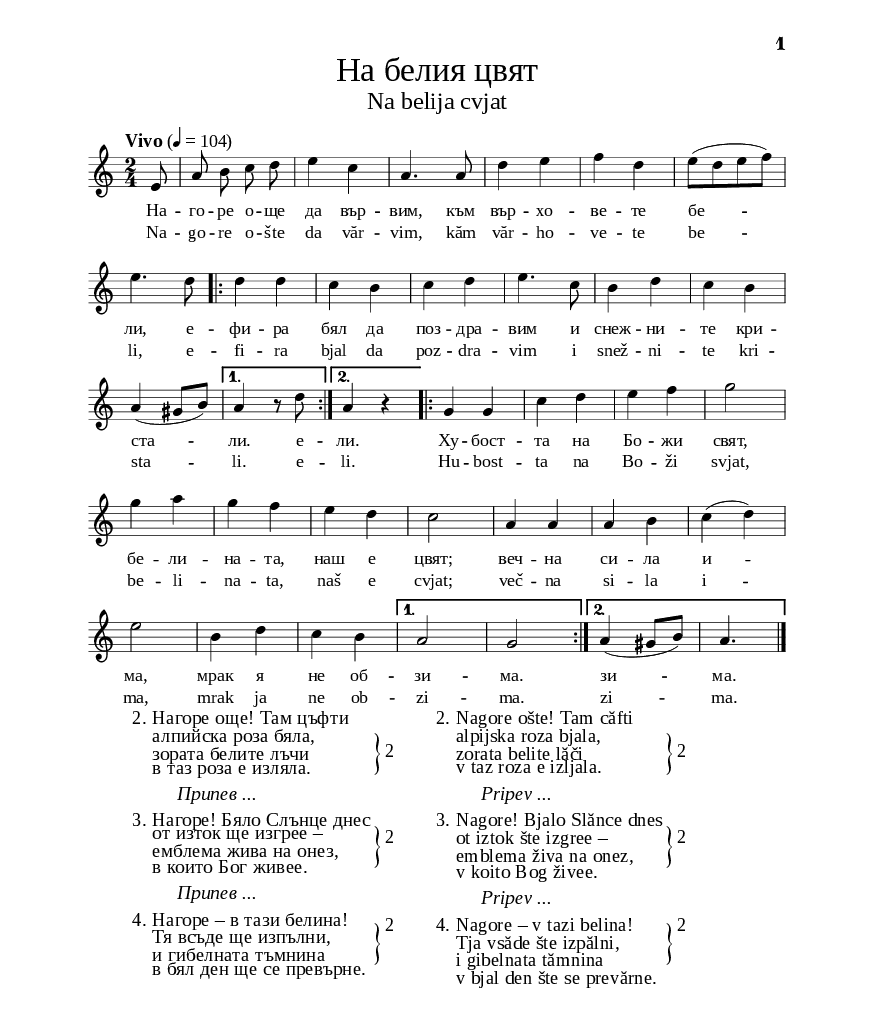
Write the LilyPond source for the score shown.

\version "2.24.2"

% include paper part and global functions
\include "include/globals.ily"

"rightBraces058" = \markup {
  \column {
    % repeat braces
    \translate #'(0 . -4.1 )
    \right-brace #20

    \translate #'(0 . -9.9 )
    \right-brace #20

    \translate #'(0 . -10.5 )
    \right-brace #20

  }
  \column {
    % repeat numbers
    \translate #'(0 . -4.5 )
    2
    \translate #'(0 . -11.8 )
    2

    \translate #'(0 . -12.2 )
    2

  }
}

"rightBraces059" = \markup {
  \column {
    % repeat braces
    \translate #'(0 . -8.3 )
    \right-brace #20


  }
  \column {
    % repeat numbers
    \translate #'(0 . -9.2 )
    2
  }
}

\bookpart {
  \label #'ref058
  \tocItem \markup "На белия цвят – Na belija cvjat"
  \include "include/bookpart-paper.ily"
  \score {
    \include "include/score-layout.ily"

    \new Voice \absolute {
      \clef treble
      \key a \minor
      \time 2/4
      \tempoFunc "Vivo" 4 "104"

      \autoBeamOff
      \partial 8

      e'8 | a'8  b'8 c''8 d''8 | e''4 c''4 | a'4. a'8 | d''4 e''4 | f''4 d''4 | e''8 ([ d''8 e''8 f''8 ]) | \break
      e''4. d''8 \repeat volta 2 {
        | d''4 d''4 |  c''4 b'4 |  c''4 d''4 |  e''4. c''8 |  b'4 d''4 | c''4 b'4 | \break
        a'4 ( gis'8 [b'8]) |
      } \alternative { { a'4 r8 d''8 } {  a'4 r4 } }
      \repeat volta 2 {
        | g'4 g'4 | c''4 d''4 | e''4 f''4 | g''2\break
        | g''4 a''4 |  g''4 f''4 |  e''4 d''4 |  c''2 | a'4 a'4 | a'4 b'4 | c''4 ( d''4 ) | \break
        e''2 | b'4 d''4| c''4 b'4 |
      } \alternative { { a'2 | g'2  }  {   a'4 (gis'8[b'8])  | a'4. \bar "|." \break } }
    }

    \addlyrics {
      На -- го -- ре о -- ще да вър -- вим, към вър -- хо -- ве -- те бе --
      ли, е -- фи -- ра бял да поз -- дра -- вим и снеж -- ни -- те кри --
      ста -- ли. е -- ли. Ху -- бост -- та на Бо -- жи свят,
      бе -- ли -- на -- та, наш е цвят;  веч -- на си -- ла и --
      ма, мрак я не об -- зи -- ма. зи -- ма.
    }

    \addlyrics {
      Na -- go -- re o -- šte da văr -- vim, kăm văr -- ho -- ve -- te be --
      li, e -- fi -- ra bjal da poz -- dra -- vim i snež -- ni -- te kri --
      sta -- li. e -- li. Hu -- bost -- ta na Bo -- ži svjat,
      be -- li -- na -- ta, naš e cvjat;  več -- na si -- la i --
      ma, mrak ja ne ob -- zi -- ma. zi -- ma.
    }
    \header {
      title = \titleFunc "На белия цвят" "Na belija cvjat"
    }

    \midi{}

  } % score


  \markup \fontsize #+1.7 {
    \hspace #6
    \override #'(baseline-skip . 1.8)
    \column {

      \line {   2. Нагоре още! Там цъфти }
      \line {   "   " алпийска роза бяла, }
      \line {   "   " зората белите лъчи }
      \line {   "   " в таз роза е изляла. }
      \line { " " }

      \line { "        " \italic {Припев ... } }
      \line { " " }


      \line {  3. Нагоре! Бяло Слънце днес }

      \line {   "   "от изток ще изгрее  – }

      \line {   "   "емблема жива на онез,}

      \line {   "   "в които Бог живее.}
      \line { " " }

      \line { "        " \italic {Припев ... } }
      \line { " " }
      \line {   4. Нагоре – в тази белина!}

      \line {   "   "Тя всъде ще изпълни,}

      \line {   "   "и гибелната тъмнина}

      \line {   "   "в бял ден ще се превърне.}


    }    \"rightBraces058"

    \hspace #5
    \override #'(baseline-skip . 1.8)
   \column {

      \line {   2. Nagore ošte! Tam căfti }
      \line {   "   " alpijska roza bjala, }
      \line {   "   " zorata belite lăči }
      \line {   "   " v taz roza e izljala. }
      \line { " " }

      \line { "        " \italic {Pripev ... } }
      \line { " " }


      \line {  3. Nagore! Bjalo Slănce dnes }

      \line {   "   "ot iztok šte izgree  – }

      \line {   "   "emblema živa na onez,}

      \line {   "   "v koito Bog živee.}
      \line { " " }

      \line { "        " \italic {Pripev ... } }
      \line { " " }
      \line {   4. Nagore – v tazi belina!}

      \line {   "   "Tja vsăde šte izpălni,}

      \line {   "   "i gibelnata tămnina}

      \line {   "   "v bjal den šte se prevărne.}


    }   \"rightBraces058" %column
  } % markup

  \pageBreak


  \markup \fontsize #+1.7 {
    \hspace #6
    \override #'(baseline-skip . 1.8)
    \column {




      \line { "        " \italic {Припев ... } }
      \line { " " }


      \line {   5. Земята ще разхубавим,}

      \line {   "   "на Рай ще я направим;}

      \line {   "   "Небето ще развеселим}

      \line {   "   "и Бога ще прославим.}
      \line { " " }
      \line { "        " \italic {Припев ... } }
    }      \"rightBraces059"

    \hspace #5
    \override #'(baseline-skip . 1.8)
    \column {




      \line { "        " \italic {Pripev ... } }
      \line { " " }


      \line {   5. Zemjata šte razhubavim,}

      \line {   "   "na Raj šte ja napravim;}

      \line {   "   "Nebeto šte razveselim}

      \line {   "   "i Boga šte proslavim.}
      \line { " " }
      \line { "        " \italic {Pripev ... } }
    }    \"rightBraces059"
  } % markup

  % include foreign translation(s) of the song
  \markup \empty-two
  \version "2.24.4"

\markup \fill-line { \fontsize #deTitleFontSize "An die weiße Farbe" }
\markup \null
\markup \null
\markup \abs-fontsize #10 {
   \hspace #25
  \override #`(baseline-skip . ,deCoupletBaselineSkip)

  \column {
    \line { 1. Hinauf, steigen wir immer weiter}

    \line { "   "zu den weißen Gipfeln,}

    \line { "   "grüßen wir den weißen Äther}

    \line { "   "und die Schneekristalle.}

     \vspace #0.5

    \line { "      " \italic { Refrain }:}
    \line { "      "Die Schönheit der göttlichen Welt,}

    \line { "      "das Weiße, unsere Farbe  –}

    \line { "      "hat ewige Kraft,}

    \line { "      "die Finsternis ergreift sie nicht.}
    \vspace #0.5
    \line { 2. Hinauf immer weiter! Dort blüht }

    \line { "   "die weiße Alpenrose,}

    \line { "   "die Morgenröte ergoss  }

    \line { "   "  die weiße Farbe in diese Rose. }

     \vspace #0.5

    \line { "      " \italic { Refrain } ... }

    \vspace #0.5

    \line { 3. Hinauf! Eine weiße Sonne wird heute}

    \line { "   " von Osten aufgehen  –}

    \line { "   " das lebendige Emblem für jene,}

    \line { "   " in denen Gott lebt.}

     \vspace #0.5

    \line { "      " \italic { Refrain } ... }

    \vspace #0.5

    \line { 4. Hinauf – in dieses Weiß!}

    \line { "   " Es wird alles ausfüllen}

    \line { "   " und die tödliche Dunkelheit}

    \line { "   " in weißen Tag verwandeln.}

     \vspace #0.5

    \line { "      " \italic { Refrain } ... }

    \vspace #0.5
    \line { 5. Wir werden die Erde verschönern,}

    \line { "   " wir werden sie zum Paradies machen;}

    \line { "   " wir werden den Himmel erfreuen}

    \line { "   " und Gott lobpreisen. }

   \vspace #0.5

    \line { "      " \italic { Refrain } ... }


  }

}


} % bookpart
